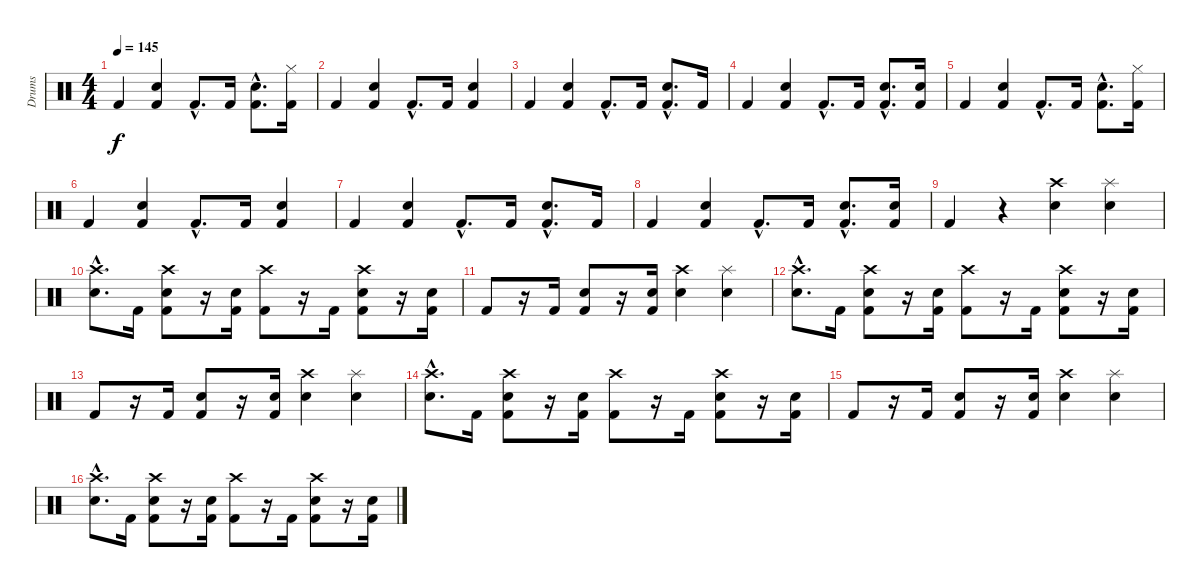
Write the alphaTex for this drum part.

\track ("Drums" "Drums") {instrument percussion}
\staff {score}
\articulation defaults
\ts (4 4)
\tempo 145
\clef neutral
\ks c "Kick (hit) 2".4{dy f}
("Electric Snare (hit)" "Kick (hit) 2").4 "Kick (hit) 2"{hac}.8{d} "Kick (hit) 2".16 ("Electric Snare (hit)"{hac} "Kick (hit) 2"{hac}).8{d} ("Hi-Hat (closed)" "Kick (hit) 2").16 |
"Kick (hit) 2".4 ("Electric Snare (hit)" "Kick (hit) 2").4 "Kick (hit) 2"{hac}.8{d} "Kick (hit) 2".16 ("Electric Snare (hit)" "Kick (hit) 2").4 |
"Kick (hit) 2".4 ("Electric Snare (hit)" "Kick (hit) 2").4 "Kick (hit) 2"{hac}.8{d} "Kick (hit) 2".16 ("Electric Snare (hit)"{hac} "Kick (hit) 2"{hac}).8{d} "Kick (hit) 2".16 |
"Kick (hit) 2".4 ("Electric Snare (hit)" "Kick (hit) 2").4 "Kick (hit) 2"{hac}.8{d} "Kick (hit) 2".16 ("Electric Snare (hit)"{hac} "Kick (hit) 2"{hac}).8{d} ("Electric Snare (hit)" "Kick (hit) 2").16 |
"Kick (hit) 2".4 ("Electric Snare (hit)" "Kick (hit) 2").4 "Kick (hit) 2"{hac}.8{d} "Kick (hit) 2".16 ("Electric Snare (hit)"{hac} "Kick (hit) 2"{hac}).8{d} ("Hi-Hat (closed)" "Kick (hit) 2").16 |
"Kick (hit) 2".4 ("Electric Snare (hit)" "Kick (hit) 2").4 "Kick (hit) 2"{hac}.8{d} "Kick (hit) 2".16 ("Electric Snare (hit)" "Kick (hit) 2").4 |
"Kick (hit) 2".4 ("Electric Snare (hit)" "Kick (hit) 2").4 "Kick (hit) 2"{hac}.8{d} "Kick (hit) 2".16 ("Electric Snare (hit)"{hac} "Kick (hit) 2"{hac}).8{d} "Kick (hit) 2".16 |
"Kick (hit) 2".4 ("Electric Snare (hit)" "Kick (hit) 2").4 "Kick (hit) 2"{hac}.8{d} "Kick (hit) 2".16 ("Electric Snare (hit)"{hac} "Kick (hit) 2"{hac}).8{d} ("Electric Snare (hit)" "Kick (hit) 2").16 |
"Kick (hit) 2".4 r.4 ("Crash high (hit)" "Electric Snare (hit)").4 ("Splash (hit)" "Electric Snare (hit)").4 |
("Crash high (hit)"{hac} "Electric Snare (hit)"{hac}).8{d} "Kick (hit) 2".16 ("Crash high (hit)" "Electric Snare (hit)" "Kick (hit) 2").8 r.16 ("Electric Snare (hit)" "Kick (hit) 2").16 ("Crash high (hit)" "Kick (hit) 2").8 r.16 "Kick (hit) 2".16 ("Crash high (hit)" "Electric Snare (hit)" "Kick (hit) 2").8 r.16 ("Electric Snare (hit)" "Kick (hit) 2").16 |
"Kick (hit) 2".8 r.16 "Kick (hit) 2".16 ("Electric Snare (hit)" "Kick (hit) 2").8 r.16 ("Electric Snare (hit)" "Kick (hit) 2").16 ("Crash high (hit)" "Electric Snare (hit)").4 ("Splash (hit)" "Electric Snare (hit)").4 |
("Crash high (hit)"{hac} "Electric Snare (hit)"{hac}).8{d} "Kick (hit) 2".16 ("Crash high (hit)" "Electric Snare (hit)" "Kick (hit) 2").8 r.16 ("Electric Snare (hit)" "Kick (hit) 2").16 ("Crash high (hit)" "Kick (hit) 2").8 r.16 "Kick (hit) 2".16 ("Crash high (hit)" "Electric Snare (hit)" "Kick (hit) 2").8 r.16 ("Electric Snare (hit)" "Kick (hit) 2").16 |
"Kick (hit) 2".8 r.16 "Kick (hit) 2".16 ("Electric Snare (hit)" "Kick (hit) 2").8 r.16 ("Electric Snare (hit)" "Kick (hit) 2").16 ("Crash high (hit)" "Electric Snare (hit)").4 ("Splash (hit)" "Electric Snare (hit)").4 |
("Crash high (hit)"{hac} "Electric Snare (hit)"{hac}).8{d} "Kick (hit) 2".16 ("Crash high (hit)" "Electric Snare (hit)" "Kick (hit) 2").8 r.16 ("Electric Snare (hit)" "Kick (hit) 2").16 ("Crash high (hit)" "Kick (hit) 2").8 r.16 "Kick (hit) 2".16 ("Crash high (hit)" "Electric Snare (hit)" "Kick (hit) 2").8 r.16 ("Electric Snare (hit)" "Kick (hit) 2").16 |
"Kick (hit) 2".8 r.16 "Kick (hit) 2".16 ("Electric Snare (hit)" "Kick (hit) 2").8 r.16 ("Electric Snare (hit)" "Kick (hit) 2").16 ("Crash high (hit)" "Electric Snare (hit)").4 ("Splash (hit)" "Electric Snare (hit)").4 |
("Crash high (hit)"{hac} "Electric Snare (hit)"{hac}).8{d} "Kick (hit) 2".16 ("Crash high (hit)" "Electric Snare (hit)" "Kick (hit) 2").8 r.16 ("Electric Snare (hit)" "Kick (hit) 2").16 ("Crash high (hit)" "Kick (hit) 2").8 r.16 "Kick (hit) 2".16 ("Crash high (hit)" "Electric Snare (hit)" "Kick (hit) 2").8 r.16 ("Electric Snare (hit)" "Kick (hit) 2").16
